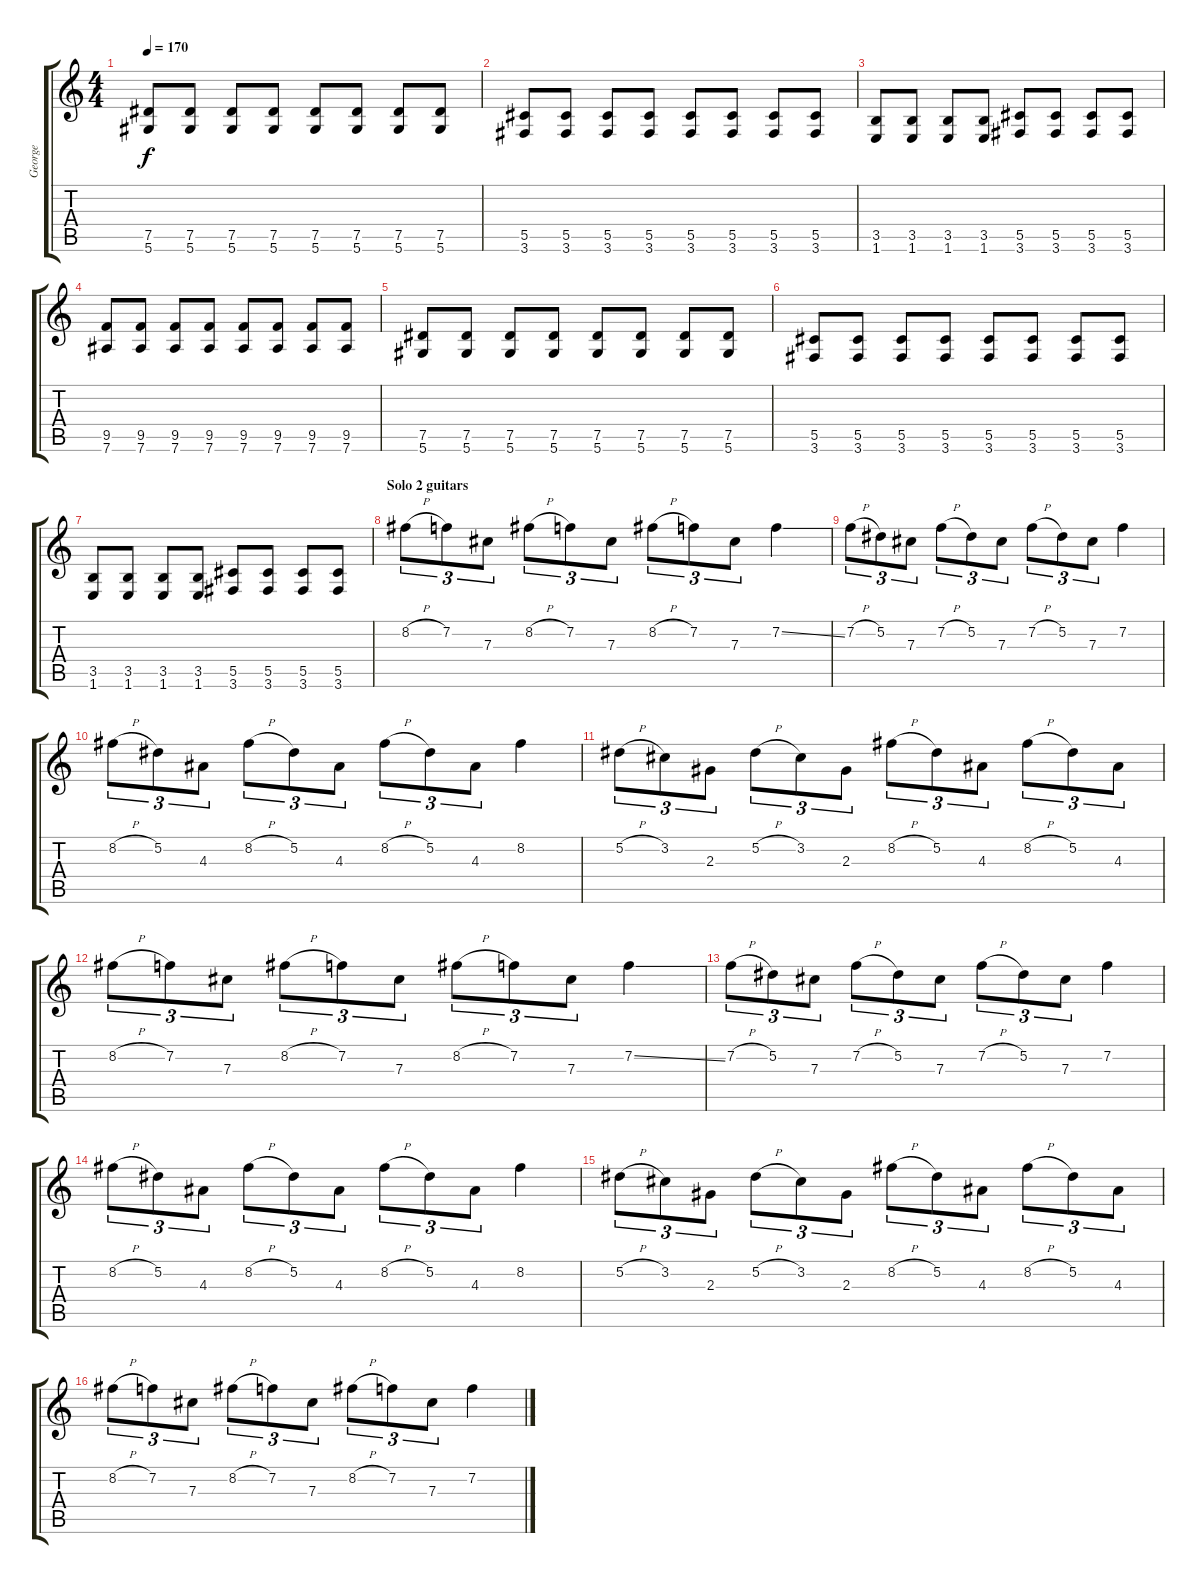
\track ("George" "George") {instrument distortionguitar}
\staff {score tabs}
\tuning (Eb4 Bb3 Gb3 Db3 Ab2 Eb2) {hide}
\ts (4 4)
\tempo 170
\clef g2
\ks c
(7.5 5.6).8{dy f} (7.5 5.6).8 (7.5 5.6).8 (7.5 5.6).8 (7.5 5.6).8 (7.5 5.6).8 (7.5 5.6).8 (7.5 5.6).8 |
(5.5 3.6).8 (5.5 3.6).8 (5.5 3.6).8 (5.5 3.6).8 (5.5 3.6).8 (5.5 3.6).8 (5.5 3.6).8 (5.5 3.6).8 |
(3.5 1.6).8 (3.5 1.6).8 (3.5 1.6).8 (3.5 1.6).8 (5.5 3.6).8 (5.5 3.6).8 (5.5 3.6).8 (5.5 3.6).8 |
(9.5 7.6).8 (9.5 7.6).8 (9.5 7.6).8 (9.5 7.6).8 (9.5 7.6).8 (9.5 7.6).8 (9.5 7.6).8 (9.5 7.6).8 |
(7.5 5.6).8 (7.5 5.6).8 (7.5 5.6).8 (7.5 5.6).8 (7.5 5.6).8 (7.5 5.6).8 (7.5 5.6).8 (7.5 5.6).8 |
(5.5 3.6).8 (5.5 3.6).8 (5.5 3.6).8 (5.5 3.6).8 (5.5 3.6).8 (5.5 3.6).8 (5.5 3.6).8 (5.5 3.6).8 |
(3.5 1.6).8 (3.5 1.6).8 (3.5 1.6).8 (3.5 1.6).8 (5.5 3.6).8 (5.5 3.6).8 (5.5 3.6).8 (5.5 3.6).8 |
\section ("" "Solo 2 guitars")
8.2{h}.8{tu (3 2)} 7.2.8{tu (3 2)} 7.3.8{tu (3 2)} 8.2{h}.8{tu (3 2)} 7.2.8{tu (3 2)} 7.3.8{tu (3 2)} 8.2{h}.8{tu (3 2)} 7.2.8{tu (3 2)} 7.3.8{tu (3 2)} 7.2{ss}.4 |
7.2{h}.8{tu (3 2)} 5.2.8{tu (3 2)} 7.3.8{tu (3 2)} 7.2{h}.8{tu (3 2)} 5.2.8{tu (3 2)} 7.3.8{tu (3 2)} 7.2{h}.8{tu (3 2)} 5.2.8{tu (3 2)} 7.3.8{tu (3 2)} 7.2.4 |
8.2{h}.8{tu (3 2)} 5.2.8{tu (3 2)} 4.3.8{tu (3 2)} 8.2{h}.8{tu (3 2)} 5.2.8{tu (3 2)} 4.3.8{tu (3 2)} 8.2{h}.8{tu (3 2)} 5.2.8{tu (3 2)} 4.3.8{tu (3 2)} 8.2.4 |
5.2{h}.8{tu (3 2)} 3.2.8{tu (3 2)} 2.3.8{tu (3 2)} 5.2{h}.8{tu (3 2)} 3.2.8{tu (3 2)} 2.3.8{tu (3 2)} 8.2{h}.8{tu (3 2)} 5.2.8{tu (3 2)} 4.3.8{tu (3 2)} 8.2{h}.8{tu (3 2)} 5.2.8{tu (3 2)} 4.3.8{tu (3 2)} |
8.2{h}.8{tu (3 2)} 7.2.8{tu (3 2)} 7.3.8{tu (3 2)} 8.2{h}.8{tu (3 2)} 7.2.8{tu (3 2)} 7.3.8{tu (3 2)} 8.2{h}.8{tu (3 2)} 7.2.8{tu (3 2)} 7.3.8{tu (3 2)} 7.2{ss}.4 |
7.2{h}.8{tu (3 2)} 5.2.8{tu (3 2)} 7.3.8{tu (3 2)} 7.2{h}.8{tu (3 2)} 5.2.8{tu (3 2)} 7.3.8{tu (3 2)} 7.2{h}.8{tu (3 2)} 5.2.8{tu (3 2)} 7.3.8{tu (3 2)} 7.2.4 |
8.2{h}.8{tu (3 2)} 5.2.8{tu (3 2)} 4.3.8{tu (3 2)} 8.2{h}.8{tu (3 2)} 5.2.8{tu (3 2)} 4.3.8{tu (3 2)} 8.2{h}.8{tu (3 2)} 5.2.8{tu (3 2)} 4.3.8{tu (3 2)} 8.2.4 |
5.2{h}.8{tu (3 2)} 3.2.8{tu (3 2)} 2.3.8{tu (3 2)} 5.2{h}.8{tu (3 2)} 3.2.8{tu (3 2)} 2.3.8{tu (3 2)} 8.2{h}.8{tu (3 2)} 5.2.8{tu (3 2)} 4.3.8{tu (3 2)} 8.2{h}.8{tu (3 2)} 5.2.8{tu (3 2)} 4.3.8{tu (3 2)} |
8.2{h}.8{tu (3 2)} 7.2.8{tu (3 2)} 7.3.8{tu (3 2)} 8.2{h}.8{tu (3 2)} 7.2.8{tu (3 2)} 7.3.8{tu (3 2)} 8.2{h}.8{tu (3 2)} 7.2.8{tu (3 2)} 7.3.8{tu (3 2)} 7.2{ss}.4
